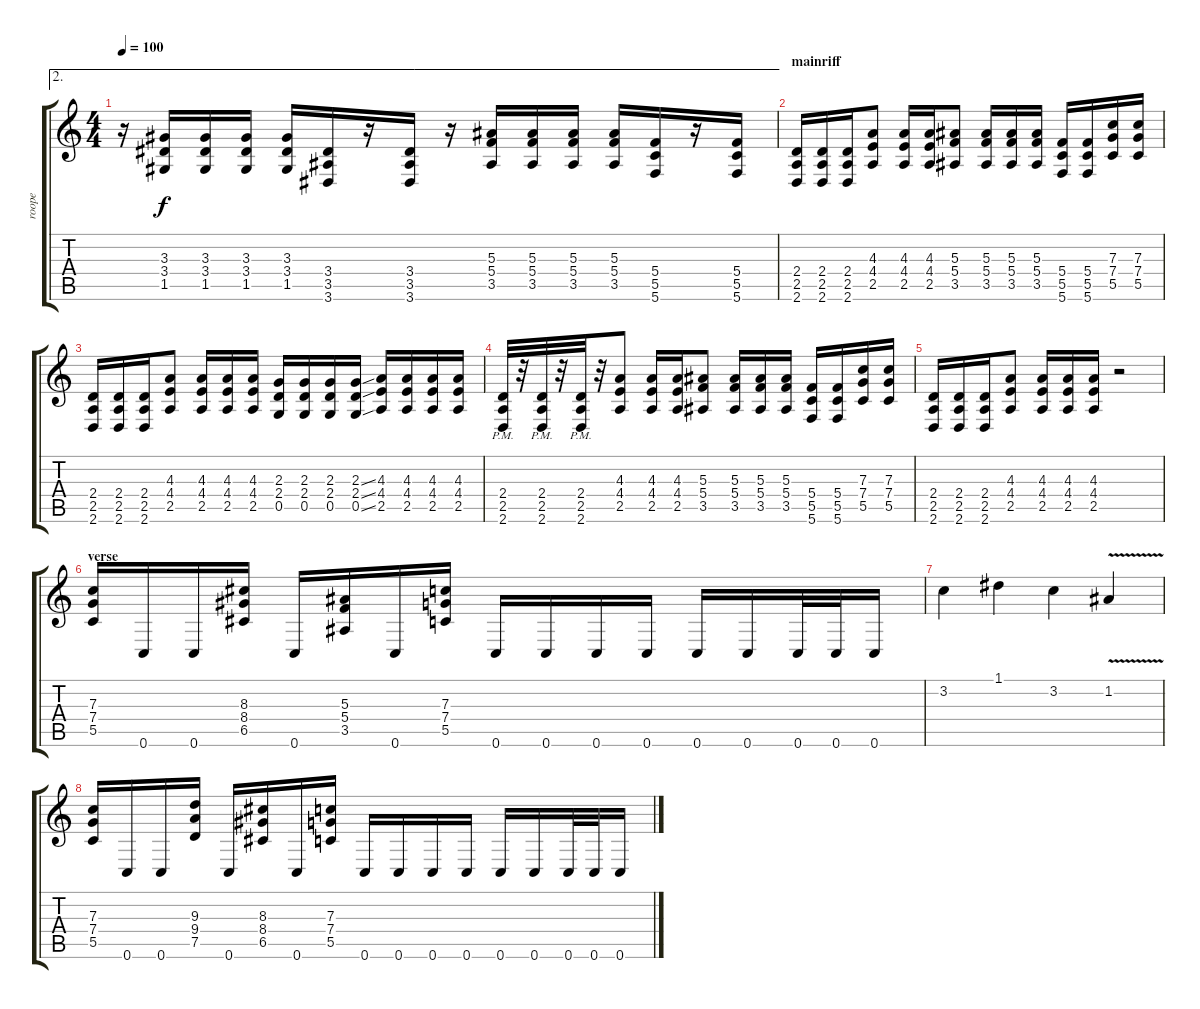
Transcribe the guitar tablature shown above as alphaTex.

\track ("roope" "roope") {instrument distortionguitar}
\staff {score tabs}
\tuning (D4 A3 F3 C3 G2 C2) {hide}
\ae 2
\ts (4 4)
\tempo 100
\clef g2
\ks c
r.16{dy f} (3.3 3.4 1.5).16 (3.3 3.4 1.5).16 (3.3 3.4 1.5).16 (3.3 3.4 1.5).16 (3.4 3.5 3.6).16 r.16 (3.4 3.5 3.6).16 r.16 (5.3 5.4 3.5).16 (5.3 5.4 3.5).16 (5.3 5.4 3.5).16 (5.3 5.4 3.5).16 (5.4 5.5 5.6).16 r.16 (5.4 5.5 5.6).16 |
\section ("" "mainriff")
(2.4 2.5 2.6).16 (2.4 2.5 2.6).16 (2.4 2.5 2.6).16 (4.3 4.4 2.5).8 (4.3 4.4 2.5).16 (4.3 4.4 2.5).16 (5.3 5.4 3.5).8 (5.3 5.4 3.5).16 (5.3 5.4 3.5).16 (5.3 5.4 3.5).16 (5.4 5.5 5.6).16 (5.4 5.5 5.6).16 (7.3 7.4 5.5).16 (7.3 7.4 5.5).16 |
(2.4 2.5 2.6).16 (2.4 2.5 2.6).16 (2.4 2.5 2.6).16 (4.3 4.4 2.5).8 (4.3 4.4 2.5).16 (4.3 4.4 2.5).16 (4.3 4.4 2.5).16 (2.3 2.4 0.5).16 (2.3 2.4 0.5).16 (2.3 2.4 0.5).16 (2.3{ss} 2.4{ss} 0.5{ss}).16 (4.3 4.4 2.5).16 (4.3 4.4 2.5).16 (4.3 4.4 2.5).16 (4.3 4.4 2.5).16 |
(2.4{pm} 2.5{pm} 2.6{pm}).32 r.32 (2.4{pm} 2.5{pm} 2.6{pm}).32 r.32 (2.4{pm} 2.5{pm} 2.6{pm}).32 r.32 (4.3 4.4 2.5).8 (4.3 4.4 2.5).16 (4.3 4.4 2.5).16 (5.3 5.4 3.5).8 (5.3 5.4 3.5).16 (5.3 5.4 3.5).16 (5.3 5.4 3.5).16 (5.4 5.5 5.6).16 (5.4 5.5 5.6).16 (7.3 7.4 5.5).16 (7.3 7.4 5.5).16 |
(2.4 2.5 2.6).16 (2.4 2.5 2.6).16 (2.4 2.5 2.6).16 (4.3 4.4 2.5).8 (4.3 4.4 2.5).16 (4.3 4.4 2.5).16 (4.3 4.4 2.5).16 r.2 |
\section ("" "verse")
(7.3 7.4 5.5).16 0.6.16 0.6.16 (8.3 8.4 6.5).16 0.6.16 (5.3 5.4 3.5).16 0.6.16 (7.3 7.4 5.5).16 0.6.16 0.6.16 0.6.16 0.6.16 0.6.16 0.6.16 0.6.32 0.6.32 0.6.16 |
3.2.4 1.1.4 3.2.4 1.2{v}.4 |
(7.3 7.4 5.5).16 0.6.16 0.6.16 (9.3 9.4 7.5).16 0.6.16 (8.3 8.4 6.5).16 0.6.16 (7.3 7.4 5.5).16 0.6.16 0.6.16 0.6.16 0.6.16 0.6.16 0.6.16 0.6.32 0.6.32 0.6.16
